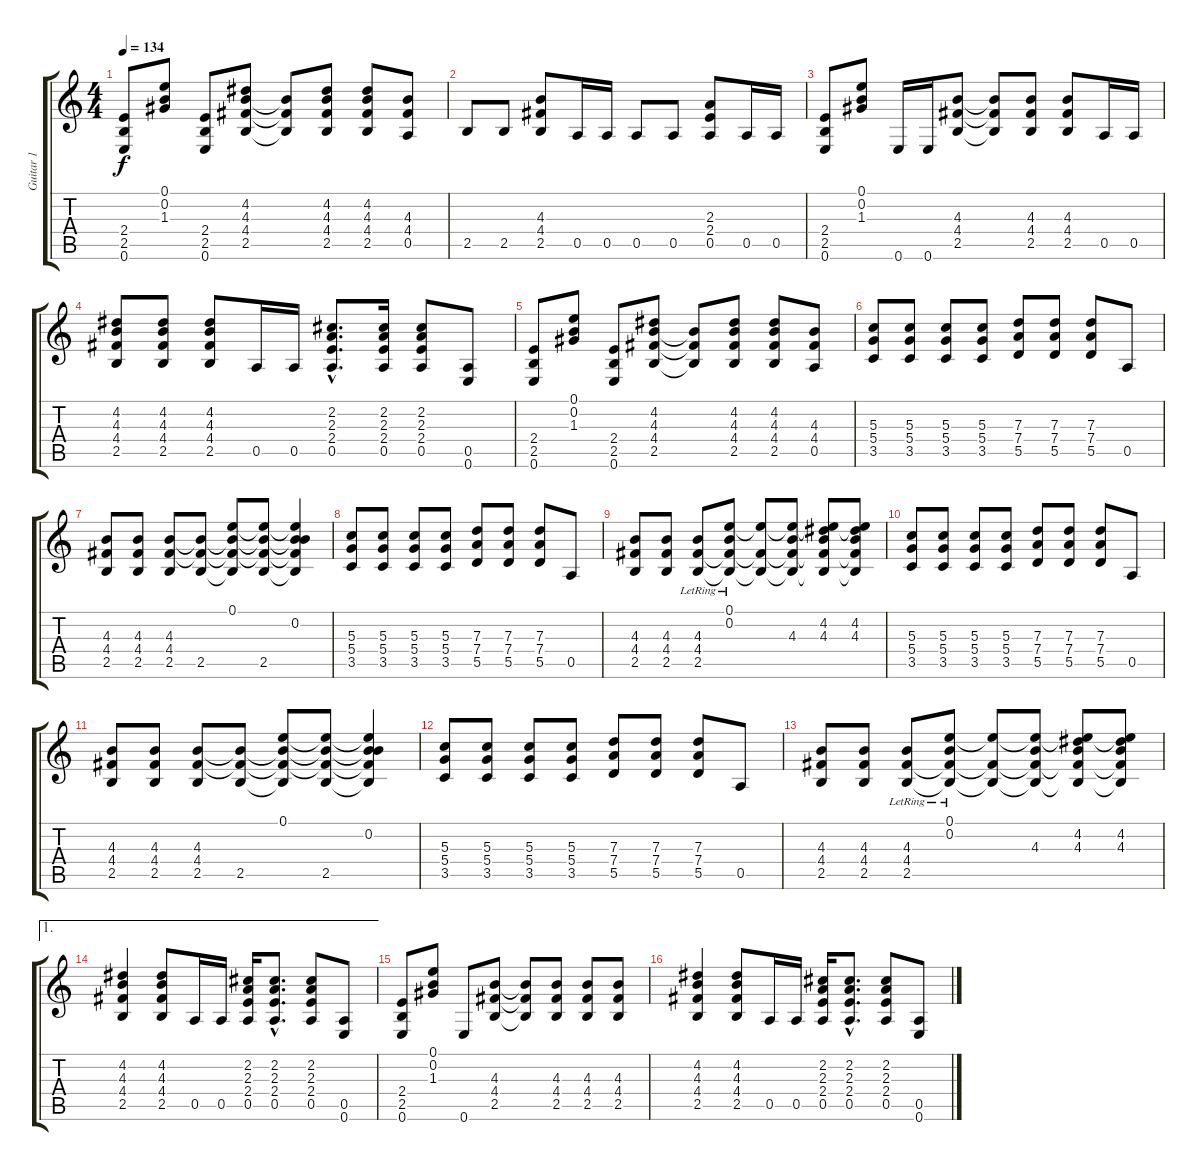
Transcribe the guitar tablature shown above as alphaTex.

\track ("Guitar 1" "Guitar 1") {instrument distortionguitar}
\staff {score tabs}
\tuning (E4 B3 G3 D3 A2 E2) {hide}
\ts (4 4)
\tempo 134
\clef g2
\ks c
(2.4 2.5 0.6).8{dy f} (0.1 0.2 1.3).8 (2.4 2.5 0.6).8 (4.2 4.3 4.4 2.5).8 (4.3{t} 4.4{t} 2.5{t}).8 (4.2 4.3 4.4 2.5).8 (4.2 4.3 4.4 2.5).8 (4.3 4.4 0.5).8 |
2.5.8 2.5.8 (4.3 4.4 2.5).8 0.5.16 0.5.16 0.5.8 0.5.8 (2.3 2.4 0.5).8 0.5.16 0.5.16 |
(2.4 2.5 0.6).8 (0.1 0.2 1.3).8 0.6.16 0.6.16 (4.3 4.4 2.5).8 (4.3{t} 4.4{t} 2.5{t}).8 (4.3 4.4 2.5).8 (4.3 4.4 2.5).8 0.5.16 0.5.16 |
(4.2 4.3 4.4 2.5).8 (4.2 4.3 4.4 2.5).8 (4.2 4.3 4.4 2.5).8 0.5.16 0.5.16 (2.2{hac} 2.3{hac} 2.4{hac} 0.5{hac}).8{d} (2.2 2.3 2.4 0.5).16 (2.2 2.3 2.4 0.5).8 (0.5 0.6).8 |
(2.4 2.5 0.6).8 (0.1 0.2 1.3).8 (2.4 2.5 0.6).8 (4.2 4.3 4.4 2.5).8 (4.3{t} 4.4{t} 2.5{t}).8 (4.2 4.3 4.4 2.5).8 (4.2 4.3 4.4 2.5).8 (4.3 4.4 0.5).8 |
(5.3 5.4 3.5).8 (5.3 5.4 3.5).8 (5.3 5.4 3.5).8 (5.3 5.4 3.5).8 (7.3 7.4 5.5).8 (7.3 7.4 5.5).8 (7.3 7.4 5.5).8 0.5.8 |
(4.3 4.4 2.5).8 (4.3 4.4 2.5).8 (4.3 4.4 2.5).8 (4.3{t} 4.4{t} 2.5).8 (0.1 4.3{t} 4.4{t} 2.5{t}).8 (0.1{t} 4.3{t} 4.4{t} 2.5).8 (0.1{t} 0.2 4.3{t} 4.4{t} 2.5{t}).4 |
(5.3 5.4 3.5).8 (5.3 5.4 3.5).8 (5.3 5.4 3.5).8 (5.3 5.4 3.5).8 (7.3 7.4 5.5).8 (7.3 7.4 5.5).8 (7.3 7.4 5.5).8 0.5.8 |
(4.3 4.4 2.5).8 (4.3 4.4 2.5).8 (4.3{lr} 4.4 2.5).8 (0.1 0.2{lr} 4.4{t} 2.5{t}).8 (0.1{t} 4.4{t} 2.5{t}).8 (0.1{t} 4.3 4.4{t} 2.5{t}).8 (0.1{t} 4.2 4.3 4.4{t} 2.5{t}).8 (0.1{t} 4.2 4.3 4.4{t} 2.5{t}).8 |
(5.3 5.4 3.5).8 (5.3 5.4 3.5).8 (5.3 5.4 3.5).8 (5.3 5.4 3.5).8 (7.3 7.4 5.5).8 (7.3 7.4 5.5).8 (7.3 7.4 5.5).8 0.5.8 |
(4.3 4.4 2.5).8 (4.3 4.4 2.5).8 (4.3 4.4 2.5).8 (4.3{t} 4.4{t} 2.5).8 (0.1 4.3{t} 4.4{t} 2.5{t}).8 (0.1{t} 4.3{t} 4.4{t} 2.5).8 (0.1{t} 0.2 4.3{t} 4.4{t} 2.5{t}).4 |
(5.3 5.4 3.5).8 (5.3 5.4 3.5).8 (5.3 5.4 3.5).8 (5.3 5.4 3.5).8 (7.3 7.4 5.5).8 (7.3 7.4 5.5).8 (7.3 7.4 5.5).8 0.5.8 |
(4.3 4.4 2.5).8 (4.3 4.4 2.5).8 (4.3{lr} 4.4 2.5).8 (0.1 0.2{lr} 4.4{t} 2.5{t}).8 (0.1{t} 4.4{t} 2.5{t}).8 (0.1{t} 4.3 4.4{t} 2.5{t}).8 (0.1{t} 4.2 4.3 4.4{t} 2.5{t}).8 (0.1{t} 4.2 4.3 4.4{t} 2.5{t}).8 |
\ae 1
(4.2 4.3 4.4 2.5).4 (4.2 4.3 4.4 2.5).8 0.5.16 0.5.16 (2.2 2.3 2.4 0.5).16 (2.2{hac} 2.3{hac} 2.4{hac} 0.5{hac}).8{d} (2.2 2.3 2.4 0.5).8 (0.5 0.6).8 |
(2.4 2.5 0.6).8 (0.1 0.2 1.3).8 0.6.8 (4.3 4.4 2.5).8 (4.3{t} 4.4{t} 2.5{t}).8 (4.3 4.4 2.5).8 (4.3 4.4 2.5).8 (4.3 4.4 2.5).8 |
(4.2 4.3 4.4 2.5).4 (4.2 4.3 4.4 2.5).8 0.5.16 0.5.16 (2.2 2.3 2.4 0.5).16 (2.2{hac} 2.3{hac} 2.4{hac} 0.5{hac}).8{d} (2.2 2.3 2.4 0.5).8 (0.5 0.6).8
